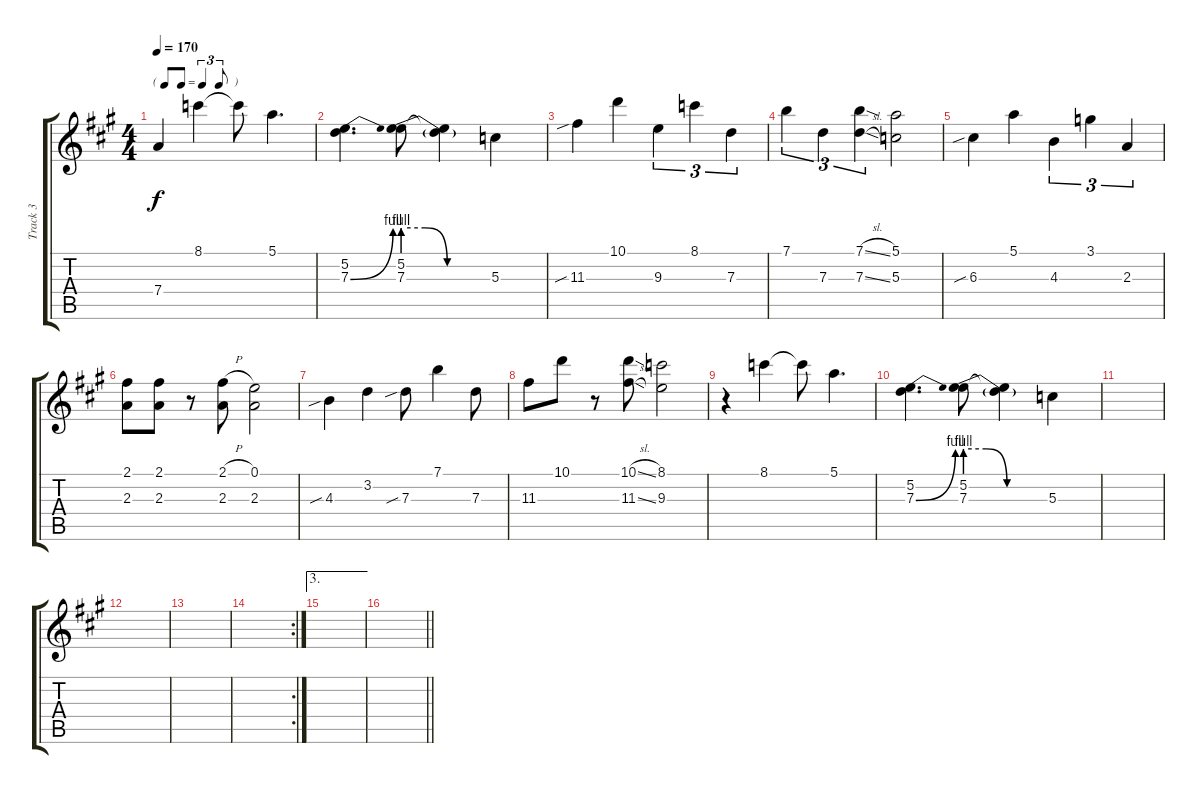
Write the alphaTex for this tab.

\track ("Track 3" "Track 3") {instrument electricguitarclean}
\staff {score tabs}
\tuning (E4 B3 G3 D3 A2 E2) {hide}
\ts (4 4)
\tf triplet8th
\tempo 170
\clef g2
\ks a
7.4.4{dy f} 8.1.4 8.1{t}.8 5.1.4{d} |
(5.2 7.3{be (bend 0 0 60 4)}).4{d} (5.2 7.3{be (custom 0 4 15 4 30 0 60 0)}).8 (5.2{t} 7.3{t}).4 5.3.4 |
11.3{sib}.4 10.1.4 9.3.4{tu (3 2)} 8.1.4{tu (3 2)} 7.3.4{tu (3 2)} |
7.1.4{tu (3 2)} 7.3.4{tu (3 2)} (7.1{sl} 7.3{sl}).4{tu (3 2)} (5.1 5.3).2 |
6.3{sib}.4 5.1.4 4.3.4{tu (3 2)} 3.1.4{tu (3 2)} 2.3.4{tu (3 2)} |
(2.1 2.3).8 (2.1 2.3).8 r.8 (2.1{h} 2.3).8 (0.1 2.3).2 |
4.3{sib}.4 3.2.4 7.3{sib}.8 7.1.4 7.3.8 |
11.3.8 10.1.8 r.8 (10.1{sl} 11.3{sl}).8 (8.1 9.3).2 |
r.4 8.1.4 8.1{t}.8 5.1.4{d} |
(5.2 7.3{be (bend 0 0 60 4)}).4{d} (5.2 7.3{be (custom 0 4 15 4 30 0 60 0)}).8 (5.2{t} 7.3{t}).4 5.3.4 |
|
|
|
\rc 2
|
\ae 3
|
\barLineRight lightlight
